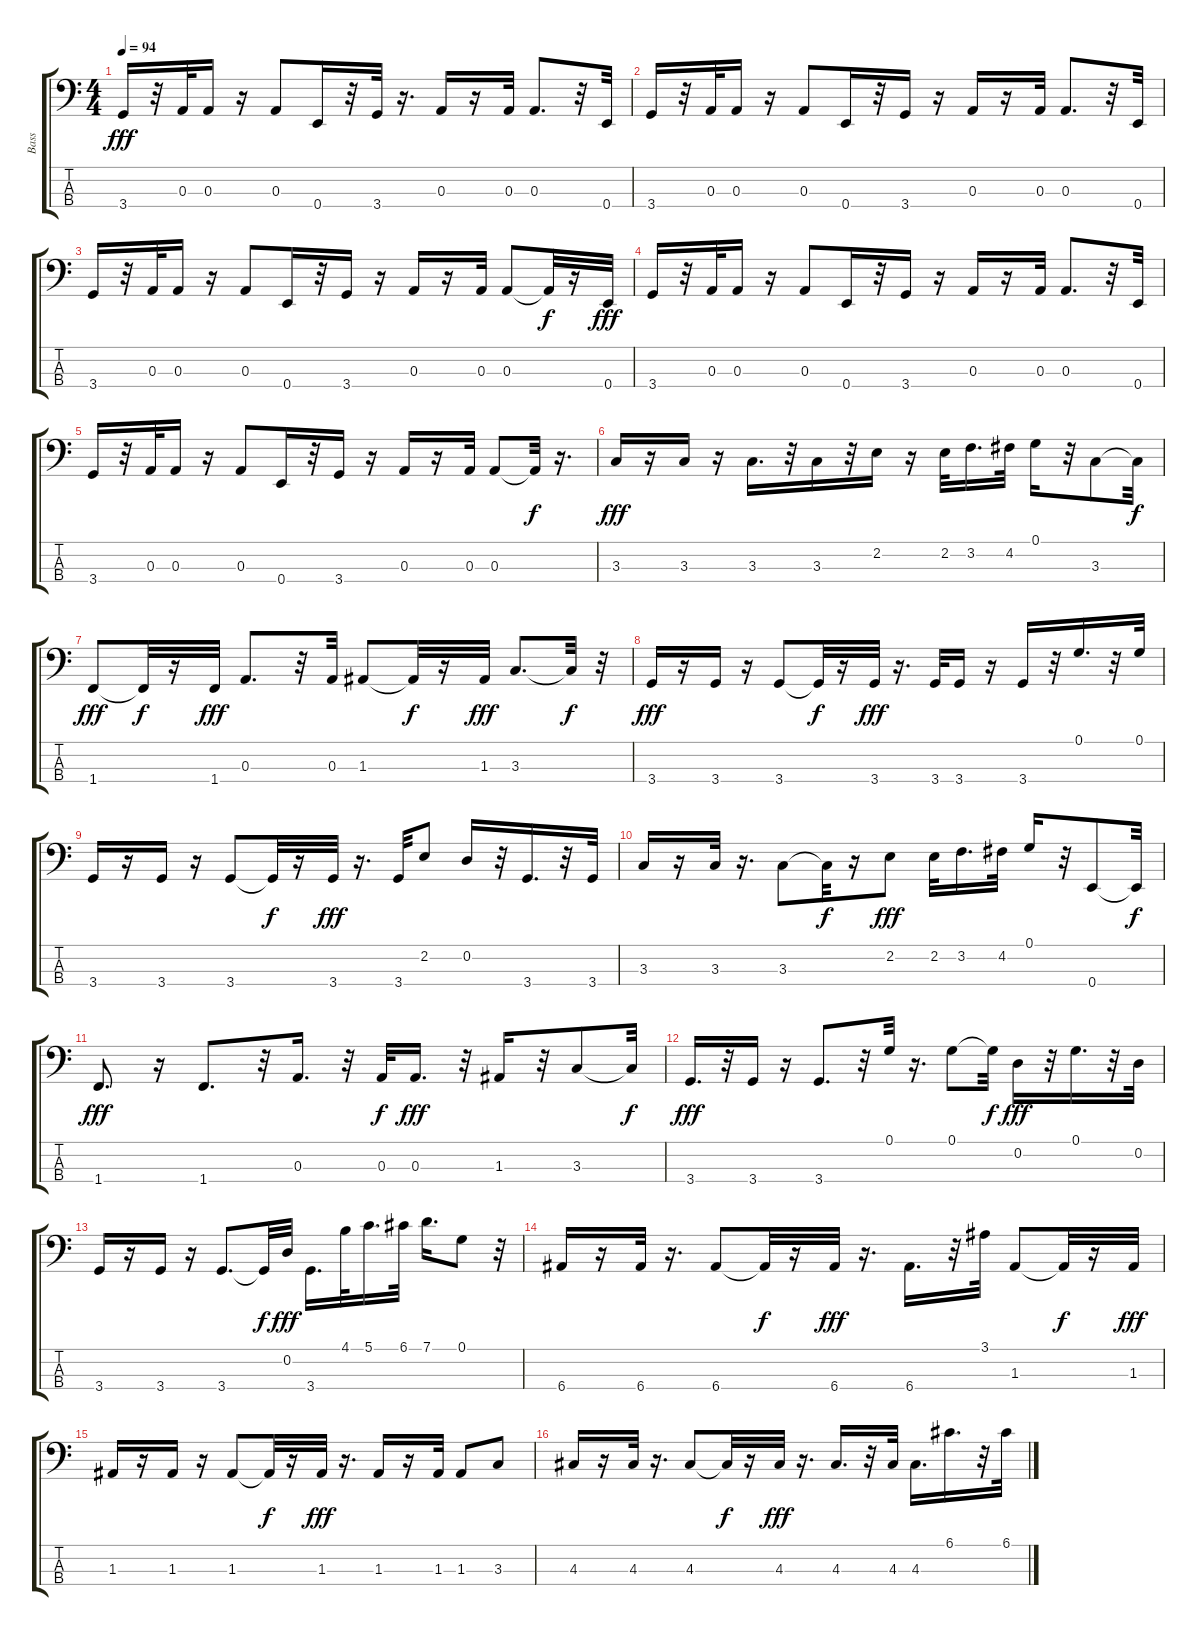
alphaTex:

\track ("Bass" "Bass") {instrument electricbassfinger}
\staff {score tabs}
\tuning (G2 D2 A1 E1) {hide}
\ts (4 4)
\tempo 94
\clef f4
\ks c
3.4.16{dy fff} r.32 0.3.32 0.3.16 r.16 0.3.8 0.4.16 r.32 3.4.32 r.16{d} 0.3.16 r.16 0.3.32 0.3.8{d} r.32 0.4.32 |
3.4.16 r.32 0.3.32 0.3.16 r.16 0.3.8 0.4.16 r.32 3.4.16 r.16 0.3.16 r.16 0.3.32 0.3.8{d} r.32 0.4.32 |
3.4.16 r.32 0.3.32 0.3.16 r.16 0.3.8 0.4.16 r.32 3.4.16 r.16 0.3.16 r.16 0.3.32 0.3.8 0.3{t}.32{dy f} r.16 0.4.32{dy fff} |
3.4.16 r.32 0.3.32 0.3.16 r.16 0.3.8 0.4.16 r.32 3.4.16 r.16 0.3.16 r.16 0.3.32 0.3.8{d} r.32 0.4.32 |
3.4.16 r.32 0.3.32 0.3.16 r.16 0.3.8 0.4.16 r.32 3.4.16 r.16 0.3.16 r.16 0.3.32 0.3.8 0.3{t}.32{dy f} r.16{d} |
3.3.16{dy fff} r.16 3.3.16 r.16 3.3.16{d} r.32 3.3.16 r.32 2.2.16 r.16 2.2.32 3.2.16{d} 4.2.32 0.1.16 r.32 3.3.8 3.3{t}.32{dy f} |
1.4.8{dy fff} 1.4{t}.32{dy f} r.16 1.4.32{dy fff} 0.3.8{d} r.32 0.3.32 1.3.8 1.3{t}.32{dy f} r.16 1.3.32{dy fff} 3.3.8{d} 3.3{t}.32{dy f} r.32 |
3.4.16{dy fff} r.16 3.4.16 r.16 3.4.8 3.4{t}.32{dy f} r.16 3.4.32{dy fff} r.16{d} 3.4.32 3.4.16 r.16 3.4.16 r.32 0.1.16{d} r.32 0.1.32 |
3.4.16 r.16 3.4.16 r.16 3.4.8 3.4{t}.32{dy f} r.16 3.4.32{dy fff} r.16{d} 3.4.32 2.2.8 0.2.16 r.32 3.4.16{d} r.32 3.4.32 |
3.3.16 r.16 3.3.32 r.16{d} 3.3.8 3.3{t}.32{dy f} r.16 2.2.8{dy fff} 2.2.32 3.2.16{d} 4.2.32 0.1.16 r.32 0.4.8 0.4{t}.32{dy f} |
1.4.8{d dy fff} r.16 1.4.8{d} r.32 0.3.16{d} r.32 0.3.32{dy f} 0.3.16{d dy fff} r.32 1.3.16 r.32 3.3.8 3.3{t}.32{dy f} |
3.4.16{d dy fff} r.32 3.4.16 r.16 3.4.8{d} r.32 0.1.32 r.16{d} 0.1.8 0.1{t}.32{dy f} 0.2.16{dy fff} r.32 0.1.16{d} r.32 0.2.32 |
3.4.16 r.16 3.4.16 r.16 3.4.8{d} 3.4{t}.32{dy f} 0.2.32{dy fff} 3.4.16{d} 4.1.32 5.1.16{d} 6.1.32 7.1.16{d} 0.1.8 r.32 |
6.4.16 r.16 6.4.32 r.16{d} 6.4.8 6.4{t}.32{dy f} r.16 6.4.32{dy fff} r.16{d} 6.4.16{d} r.32 3.1.32 1.3.8 1.3{t}.32{dy f} r.16 1.3.32{dy fff} |
1.3.16 r.16 1.3.16 r.16 1.3.8 1.3{t}.32{dy f} r.16 1.3.32{dy fff} r.16{d} 1.3.16 r.16 1.3.32 1.3.8 3.3.8 |
4.3.16 r.16 4.3.32 r.16{d} 4.3.8 4.3{t}.32{dy f} r.16 4.3.32{dy fff} r.16{d} 4.3.16{d} r.32 4.3.32 4.3.16{d} 6.1.16{d} r.32 6.1.32
